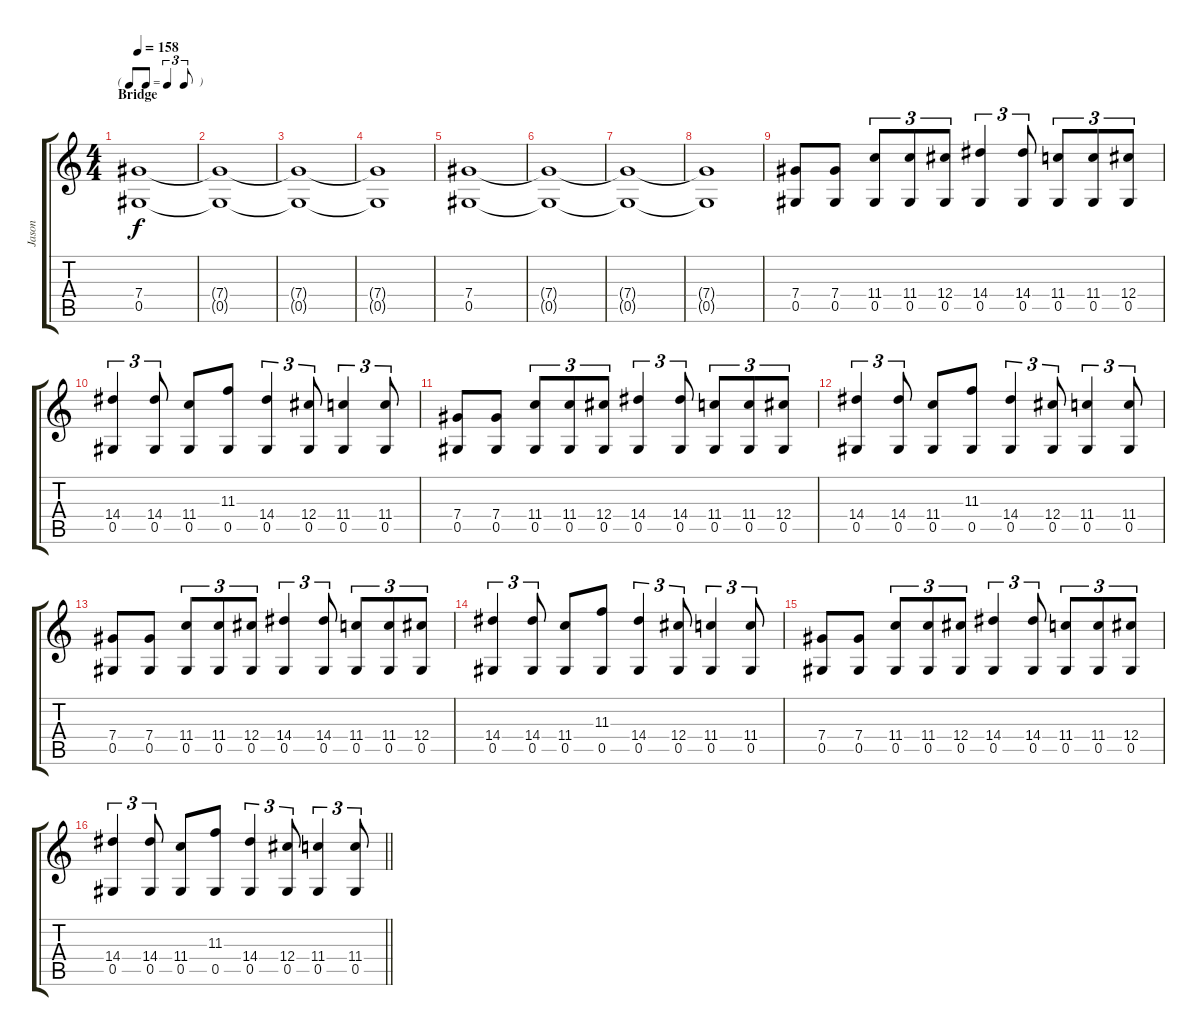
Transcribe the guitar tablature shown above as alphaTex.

\track ("Jason" "Jason") {instrument overdrivenguitar}
\staff {score tabs}
\tuning (Eb4 Bb3 Gb3 Db3 Ab2 Eb2) {hide}
\ts (4 4)
\tf triplet8th
\section ("" "Bridge")
\tempo 158
\clef g2
\ks c
(7.4 0.5).1{dy f} |
(7.4{t} 0.5{t}).1 |
(7.4{t} 0.5{t}).1 |
(7.4{t} 0.5{t}).1 |
(7.4 0.5).1 |
(7.4{t} 0.5{t}).1 |
(7.4{t} 0.5{t}).1 |
(7.4{t} 0.5{t}).1 |
(7.4 0.5).8 (7.4 0.5).8 (11.4 0.5).8{tu (3 2)} (11.4 0.5).8{tu (3 2)} (12.4 0.5).8{tu (3 2)} (14.4 0.5).4{tu (3 2)} (14.4 0.5).8{tu (3 2)} (11.4 0.5).8{tu (3 2)} (11.4 0.5).8{tu (3 2)} (12.4 0.5).8{tu (3 2)} |
(14.4 0.5).4{tu (3 2)} (14.4 0.5).8{tu (3 2)} (11.4 0.5).8 (11.3 0.5).8 (14.4 0.5).4{tu (3 2)} (12.4 0.5).8{tu (3 2)} (11.4 0.5).4{tu (3 2)} (11.4 0.5).8{tu (3 2)} |
(7.4 0.5).8 (7.4 0.5).8 (11.4 0.5).8{tu (3 2)} (11.4 0.5).8{tu (3 2)} (12.4 0.5).8{tu (3 2)} (14.4 0.5).4{tu (3 2)} (14.4 0.5).8{tu (3 2)} (11.4 0.5).8{tu (3 2)} (11.4 0.5).8{tu (3 2)} (12.4 0.5).8{tu (3 2)} |
(14.4 0.5).4{tu (3 2)} (14.4 0.5).8{tu (3 2)} (11.4 0.5).8 (11.3 0.5).8 (14.4 0.5).4{tu (3 2)} (12.4 0.5).8{tu (3 2)} (11.4 0.5).4{tu (3 2)} (11.4 0.5).8{tu (3 2)} |
(7.4 0.5).8 (7.4 0.5).8 (11.4 0.5).8{tu (3 2)} (11.4 0.5).8{tu (3 2)} (12.4 0.5).8{tu (3 2)} (14.4 0.5).4{tu (3 2)} (14.4 0.5).8{tu (3 2)} (11.4 0.5).8{tu (3 2)} (11.4 0.5).8{tu (3 2)} (12.4 0.5).8{tu (3 2)} |
(14.4 0.5).4{tu (3 2)} (14.4 0.5).8{tu (3 2)} (11.4 0.5).8 (11.3 0.5).8 (14.4 0.5).4{tu (3 2)} (12.4 0.5).8{tu (3 2)} (11.4 0.5).4{tu (3 2)} (11.4 0.5).8{tu (3 2)} |
(7.4 0.5).8 (7.4 0.5).8 (11.4 0.5).8{tu (3 2)} (11.4 0.5).8{tu (3 2)} (12.4 0.5).8{tu (3 2)} (14.4 0.5).4{tu (3 2)} (14.4 0.5).8{tu (3 2)} (11.4 0.5).8{tu (3 2)} (11.4 0.5).8{tu (3 2)} (12.4 0.5).8{tu (3 2)} |
\barLineRight lightlight
(14.4 0.5).4{tu (3 2)} (14.4 0.5).8{tu (3 2)} (11.4 0.5).8 (11.3 0.5).8 (14.4 0.5).4{tu (3 2)} (12.4 0.5).8{tu (3 2)} (11.4 0.5).4{tu (3 2)} (11.4 0.5).8{tu (3 2)}
